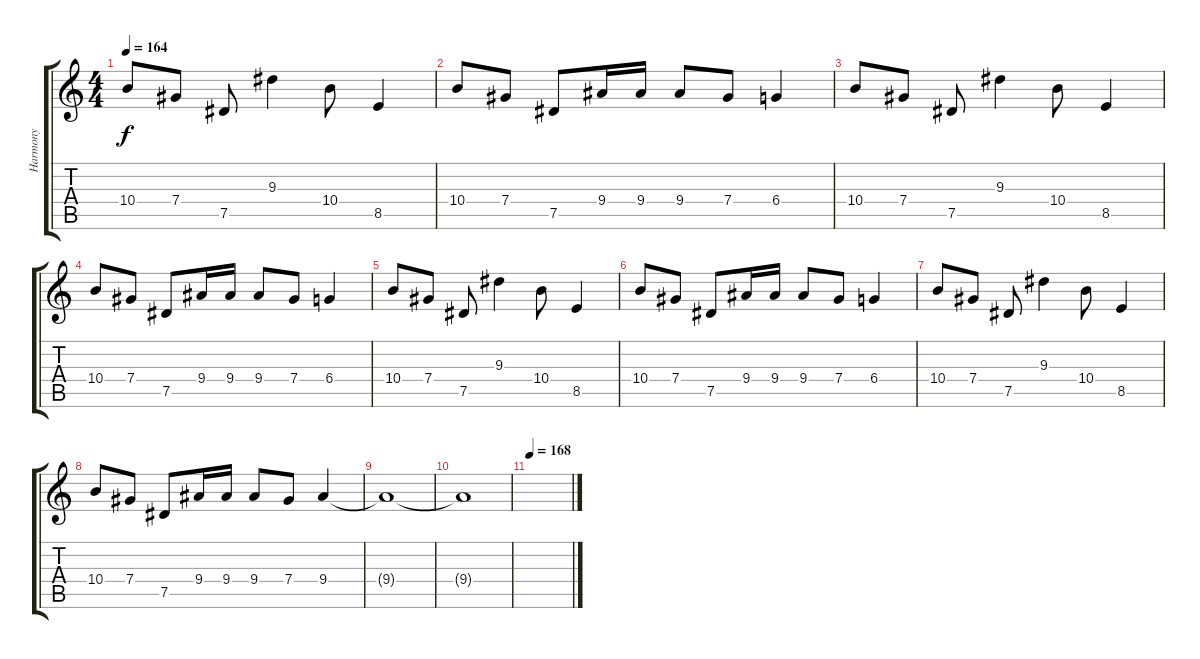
\track ("Harmony" "Harmony") {instrument distortionguitar}
\staff {score tabs}
\tuning (Eb4 Bb3 Gb3 Db3 Ab2 Eb2) {hide}
\ts (4 4)
\tempo 164
\clef g2
\ks c
10.4.8{dy f} 7.4.8 7.5.8 9.3.4 10.4.8 8.5.4 |
10.4.8 7.4.8 7.5.8 9.4.16 9.4.16 9.4.8 7.4.8 6.4.4 |
10.4.8 7.4.8 7.5.8 9.3.4 10.4.8 8.5.4 |
10.4.8 7.4.8 7.5.8 9.4.16 9.4.16 9.4.8 7.4.8 6.4.4 |
10.4.8 7.4.8 7.5.8 9.3.4 10.4.8 8.5.4 |
10.4.8 7.4.8 7.5.8 9.4.16 9.4.16 9.4.8 7.4.8 6.4.4 |
10.4.8 7.4.8 7.5.8 9.3.4 10.4.8 8.5.4 |
10.4.8 7.4.8 7.5.8 9.4.16 9.4.16 9.4.8 7.4.8 9.4.4 |
9.4{t}.1 |
9.4{t}.1 |
\tempo 168
